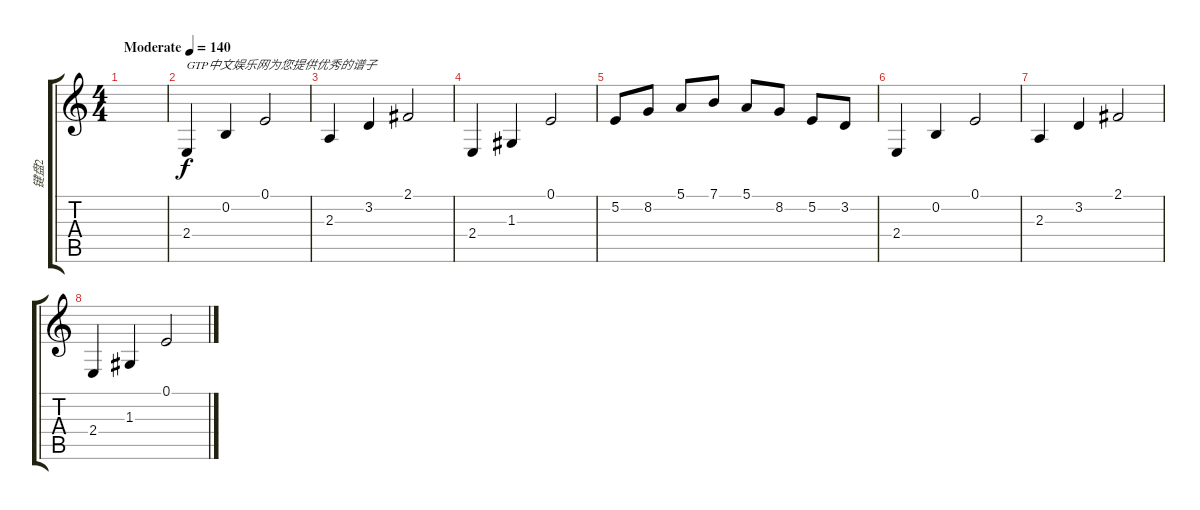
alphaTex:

\track ("键盘2" "键盘2") {instrument fx5brightness}
\staff {score tabs}
\tuning (E4 B3 G3 D3 A2 E2) {hide}
\ts (4 4)
\tempo (140 "Moderate")
\clef g2
\ks c
|
2.4.4{txt "GTP中文娱乐网为您提供优秀的谱子"} 0.2.4 0.1.2 |
2.3.4 3.2.4 2.1.2 |
2.4.4 1.3.4 0.1.2 |
5.2.8 8.2.8 5.1.8 7.1.8 5.1.8 8.2.8 5.2.8 3.2.8 |
2.4.4 0.2.4 0.1.2 |
2.3.4 3.2.4 2.1.2 |
2.4.4 1.3.4 0.1.2
